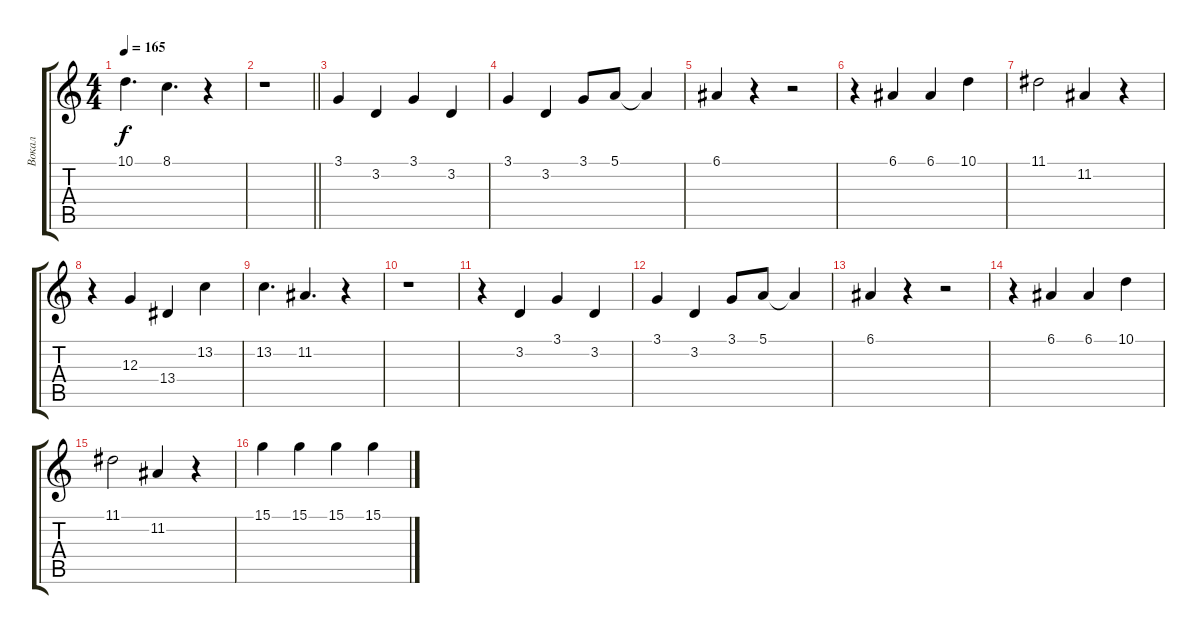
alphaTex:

\track ("Вокал" "Вокал") {instrument flute}
\staff {score tabs}
\tuning (E4 B3 G3 D3 A2 E2) {hide}
\ts (4 4)
\tempo 165
\clef g2
\ks c
10.1.4{d dy f} 8.1.4{d} r.4 |
\barLineRight lightlight
r.1 |
\section ("" " ")
3.1.4 3.2.4 3.1.4 3.2.4 |
3.1.4 3.2.4 3.1.8 5.1.8 5.1{t}.4 |
6.1.4 r.4 r.2 |
r.4 6.1.4 6.1.4 10.1.4 |
11.1.2 11.2.4 r.4 |
r.4 12.3.4 13.4.4 13.2.4 |
13.2.4{d} 11.2.4{d} r.4 |
r.1 |
r.4 3.2.4 3.1.4 3.2.4 |
3.1.4 3.2.4 3.1.8 5.1.8 5.1{t}.4 |
6.1.4 r.4 r.2 |
r.4 6.1.4 6.1.4 10.1.4 |
11.1.2 11.2.4 r.4 |
15.1.4 15.1.4 15.1.4 15.1.4
